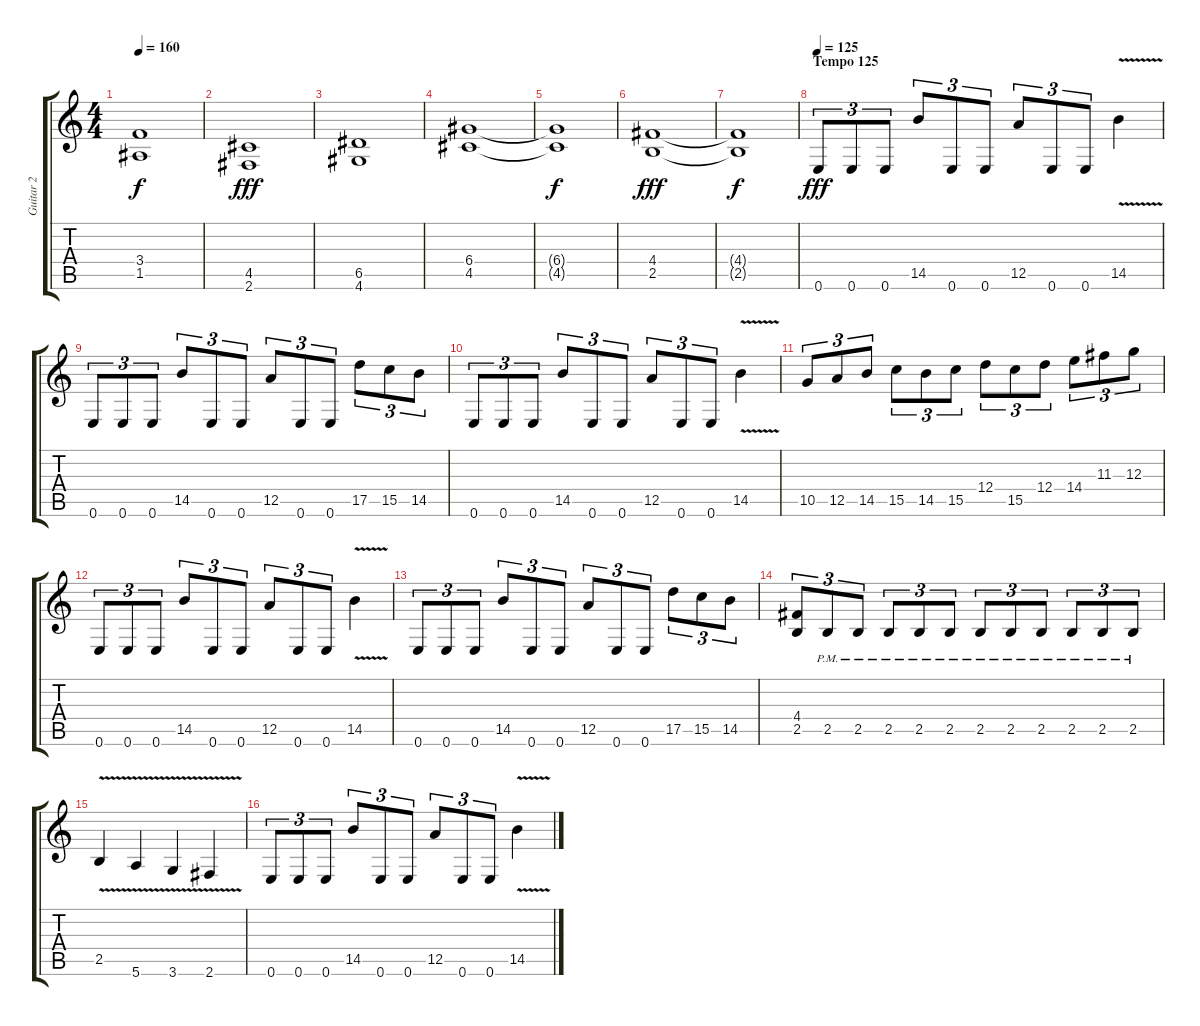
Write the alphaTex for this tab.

\track ("Guitar 2" "Guitar 2") {instrument distortionguitar}
\staff {score tabs}
\tuning (E4 B3 G3 D3 A2 E2) {hide}
\ts (4 4)
\tempo 160
\clef g2
\ks c
(3.4{t} 1.5{t}).1{dy f} |
(4.5 2.6).1{dy fff} |
(6.5 4.6).1 |
(6.4 4.5).1 |
(6.4{t} 4.5{t}).1{dy f} |
(4.4 2.5).1{dy fff} |
(4.4{t} 2.5{t}).1{dy f} |
\section ("" "Tempo 125")
\tempo 125
0.6.8{tu (3 2) dy fff} 0.6.8{tu (3 2)} 0.6.8{tu (3 2)} 14.5.8{tu (3 2)} 0.6.8{tu (3 2)} 0.6.8{tu (3 2)} 12.5.8{tu (3 2)} 0.6.8{tu (3 2)} 0.6.8{tu (3 2)} 14.5{v}.4 |
0.6.8{tu (3 2)} 0.6.8{tu (3 2)} 0.6.8{tu (3 2)} 14.5.8{tu (3 2)} 0.6.8{tu (3 2)} 0.6.8{tu (3 2)} 12.5.8{tu (3 2)} 0.6.8{tu (3 2)} 0.6.8{tu (3 2)} 17.5.8{tu (3 2)} 15.5.8{tu (3 2)} 14.5.8{tu (3 2)} |
0.6.8{tu (3 2)} 0.6.8{tu (3 2)} 0.6.8{tu (3 2)} 14.5.8{tu (3 2)} 0.6.8{tu (3 2)} 0.6.8{tu (3 2)} 12.5.8{tu (3 2)} 0.6.8{tu (3 2)} 0.6.8{tu (3 2)} 14.5{v}.4 |
10.5.8{tu (3 2)} 12.5.8{tu (3 2)} 14.5.8{tu (3 2)} 15.5.8{tu (3 2)} 14.5.8{tu (3 2)} 15.5.8{tu (3 2)} 12.4.8{tu (3 2)} 15.5.8{tu (3 2)} 12.4.8{tu (3 2)} 14.4.8{tu (3 2)} 11.3.8{tu (3 2)} 12.3.8{tu (3 2)} |
0.6.8{tu (3 2)} 0.6.8{tu (3 2)} 0.6.8{tu (3 2)} 14.5.8{tu (3 2)} 0.6.8{tu (3 2)} 0.6.8{tu (3 2)} 12.5.8{tu (3 2)} 0.6.8{tu (3 2)} 0.6.8{tu (3 2)} 14.5{v}.4 |
0.6.8{tu (3 2)} 0.6.8{tu (3 2)} 0.6.8{tu (3 2)} 14.5.8{tu (3 2)} 0.6.8{tu (3 2)} 0.6.8{tu (3 2)} 12.5.8{tu (3 2)} 0.6.8{tu (3 2)} 0.6.8{tu (3 2)} 17.5.8{tu (3 2)} 15.5.8{tu (3 2)} 14.5.8{tu (3 2)} |
(4.4 2.5).8{tu (3 2)} 2.5{pm}.8{tu (3 2)} 2.5{pm}.8{tu (3 2)} 2.5{pm}.8{tu (3 2)} 2.5{pm}.8{tu (3 2)} 2.5{pm}.8{tu (3 2)} 2.5{pm}.8{tu (3 2)} 2.5{pm}.8{tu (3 2)} 2.5{pm}.8{tu (3 2)} 2.5{pm}.8{tu (3 2)} 2.5{pm}.8{tu (3 2)} 2.5{pm}.8{tu (3 2)} |
2.5{v}.4 5.6{v}.4 3.6{v}.4 2.6{v}.4 |
0.6.8{tu (3 2)} 0.6.8{tu (3 2)} 0.6.8{tu (3 2)} 14.5.8{tu (3 2)} 0.6.8{tu (3 2)} 0.6.8{tu (3 2)} 12.5.8{tu (3 2)} 0.6.8{tu (3 2)} 0.6.8{tu (3 2)} 14.5{v}.4
